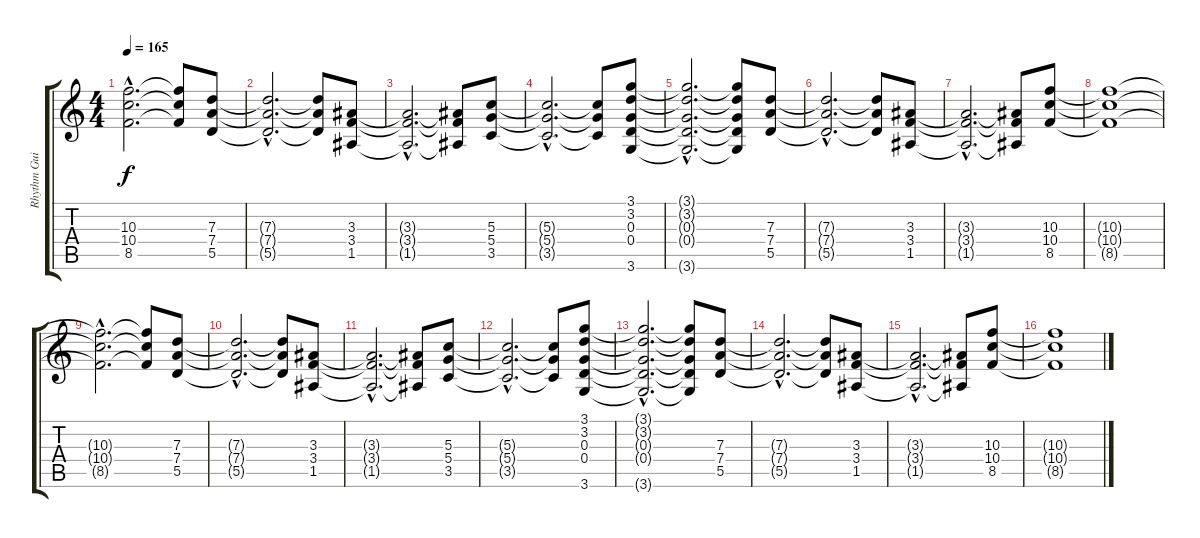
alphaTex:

\track ("Rhythm Guitar (Dave)" "Rhythm Gui") {instrument overdrivenguitar}
\staff {score tabs}
\tuning (E4 B3 G3 D3 A2 E2) {hide}
\ts (4 4)
\tempo 165
\clef g2
\ks c
(10.3{hac t} 10.4{hac t} 8.5{hac t}).2{d dy f} (10.3{t} 10.4{t} 8.5{t}).8 (7.3 7.4 5.5).8 |
(7.3{hac t} 7.4{hac t} 5.5{hac t}).2{d} (7.3{t} 7.4{t} 5.5{t}).8 (3.3 3.4 1.5).8 |
(3.3{hac t} 3.4{hac t} 1.5{hac t}).2{d} (3.3{t} 3.4{t} 1.5{t}).8 (5.3 5.4 3.5).8 |
(5.3{hac t} 5.4{hac t} 3.5{hac t}).2{d} (5.3{t} 5.4{t} 3.5{t}).8 (3.1 3.2 0.3 0.4 3.6).8 |
(3.1{hac t} 3.2{hac t} 0.3{hac t} 0.4{hac t} 3.6{hac t}).2{d} (3.1{t} 3.2{t} 0.3{t} 0.4{t} 3.6{t}).8 (7.3 7.4 5.5).8 |
(7.3{hac t} 7.4{hac t} 5.5{hac t}).2{d} (7.3{t} 7.4{t} 5.5{t}).8 (3.3 3.4 1.5).8 |
(3.3{hac t} 3.4{hac t} 1.5{hac t}).2{d} (3.3{t} 3.4{t} 1.5{t}).8 (10.3 10.4 8.5).8 |
(10.3{t} 10.4{t} 8.5{t}).1 |
(10.3{hac t} 10.4{hac t} 8.5{hac t}).2{d} (10.3{t} 10.4{t} 8.5{t}).8 (7.3 7.4 5.5).8 |
(7.3{hac t} 7.4{hac t} 5.5{hac t}).2{d} (7.3{t} 7.4{t} 5.5{t}).8 (3.3 3.4 1.5).8 |
(3.3{hac t} 3.4{hac t} 1.5{hac t}).2{d} (3.3{t} 3.4{t} 1.5{t}).8 (5.3 5.4 3.5).8 |
(5.3{hac t} 5.4{hac t} 3.5{hac t}).2{d} (5.3{t} 5.4{t} 3.5{t}).8 (3.1 3.2 0.3 0.4 3.6).8 |
(3.1{hac t} 3.2{hac t} 0.3{hac t} 0.4{hac t} 3.6{hac t}).2{d} (3.1{t} 3.2{t} 0.3{t} 0.4{t} 3.6{t}).8 (7.3 7.4 5.5).8 |
(7.3{hac t} 7.4{hac t} 5.5{hac t}).2{d} (7.3{t} 7.4{t} 5.5{t}).8 (3.3 3.4 1.5).8 |
(3.3{hac t} 3.4{hac t} 1.5{hac t}).2{d} (3.3{t} 3.4{t} 1.5{t}).8 (10.3 10.4 8.5).8 |
(10.3{t} 10.4{t} 8.5{t}).1
